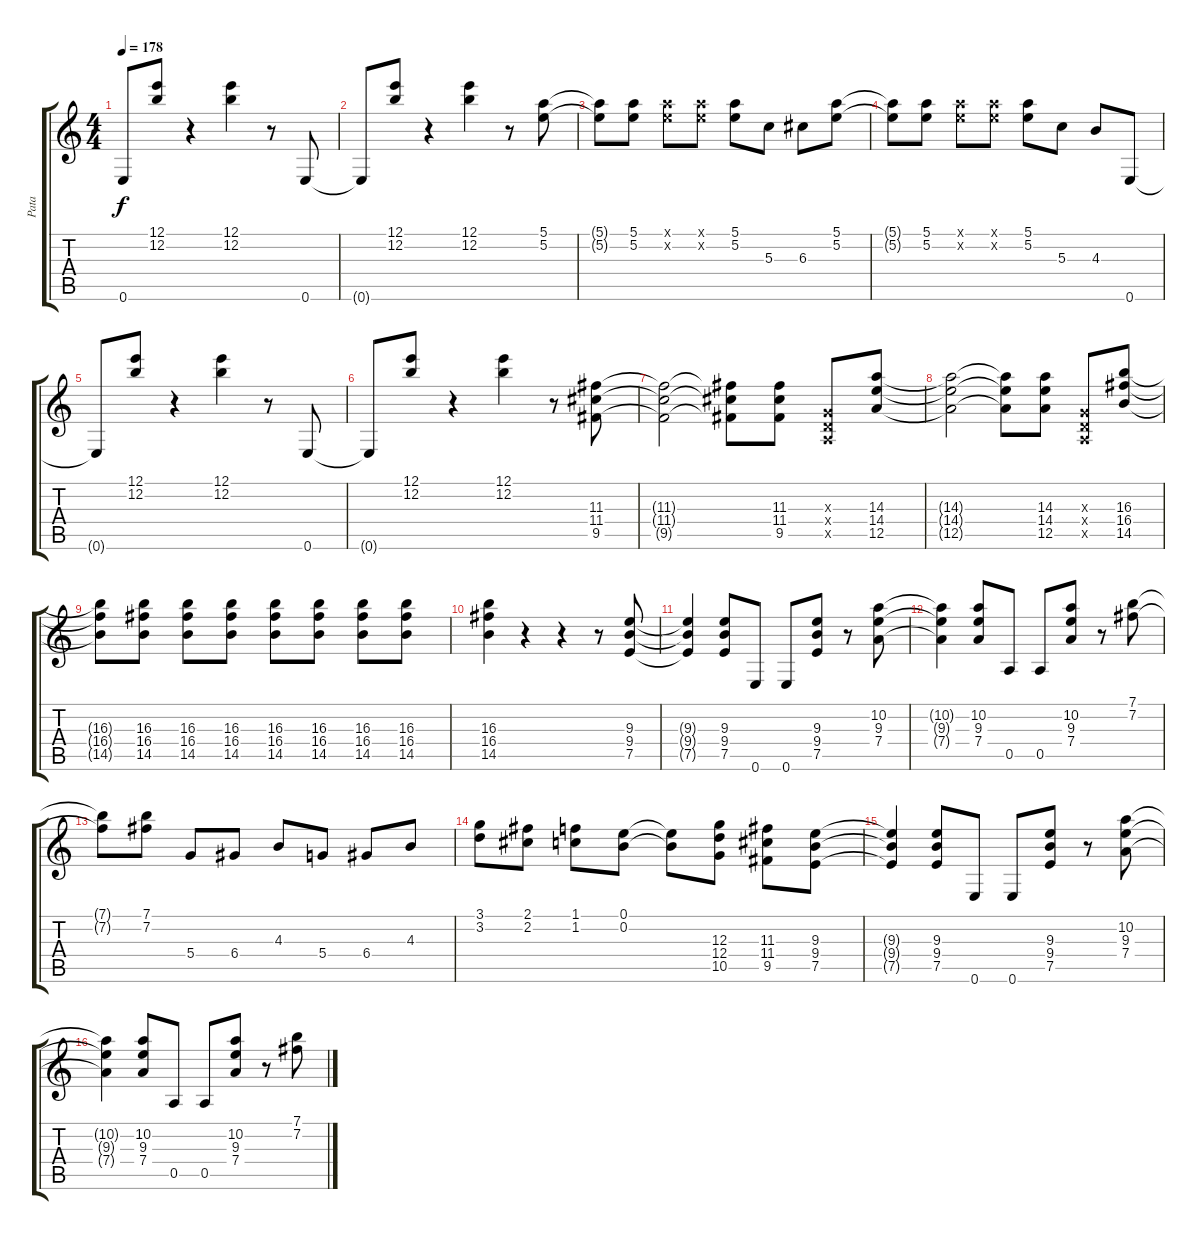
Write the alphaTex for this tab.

\track ("Pata" "Pata") {instrument distortionguitar}
\staff {score tabs}
\tuning (E4 B3 G3 D3 A2 E2) {hide}
\ts (4 4)
\tempo 178
\clef g2
\ks c
0.6{t}.8{dy f} (12.1 12.2).8 r.4 (12.1 12.2).4 r.8 0.6.8 |
0.6{t}.8 (12.1 12.2).8 r.4 (12.1 12.2).4 r.8 (5.1 5.2).8 |
(5.1{t} 5.2{t}).8 (5.1 5.2).8 (5.1{x} 5.2{x}).8 (5.1{x} 5.2{x}).8 (5.1 5.2).8 5.3.8 6.3.8 (5.1 5.2).8 |
(5.1{t} 5.2{t}).8 (5.1 5.2).8 (5.1{x} 5.2{x}).8 (5.1{x} 5.2{x}).8 (5.1 5.2).8 5.3.8 4.3.8 0.6.8 |
0.6{t}.8 (12.1 12.2).8 r.4 (12.1 12.2).4 r.8 0.6.8 |
0.6{t}.8 (12.1 12.2).8 r.4 (12.1 12.2).4 r.8 (11.3 11.4 9.5).8 |
(11.3{t} 11.4{t} 9.5{t}).2 (11.3{t} 11.4{t} 9.5{t}).8 (11.3 11.4 9.5).8 (0.3{x} 0.4{x} 0.5{x}).8 (14.3 14.4 12.5).8 |
(14.3{t} 14.4{t} 12.5{t}).2 (14.3{t} 14.4{t} 12.5{t}).8 (14.3 14.4 12.5).8 (0.3{x} 0.4{x} 0.5{x}).8 (16.3 16.4 14.5).8 |
(16.3{t} 16.4{t} 14.5{t}).8 (16.3 16.4 14.5).8 (16.3 16.4 14.5).8 (16.3 16.4 14.5).8 (16.3 16.4 14.5).8 (16.3 16.4 14.5).8 (16.3 16.4 14.5).8 (16.3 16.4 14.5).8 |
(16.3 16.4 14.5).4 r.4 r.4 r.8 (9.3 9.4 7.5).8 |
(9.3{t} 9.4{t} 7.5{t}).4 (9.3 9.4 7.5).8 0.6.8 0.6.8 (9.3 9.4 7.5).8 r.8 (10.2 9.3 7.4).8 |
(10.2{t} 9.3{t} 7.4{t}).4 (10.2 9.3 7.4).8 0.5.8 0.5.8 (10.2 9.3 7.4).8 r.8 (7.1 7.2).8 |
(7.1{t} 7.2{t}).8 (7.1 7.2).8 5.4.8 6.4.8 4.3.8 5.4.8 6.4.8 4.3.8 |
(3.1 3.2).8 (2.1 2.2).8 (1.1 1.2).8 (0.1 0.2).8 (0.1{t} 0.2{t}).8 (12.3 12.4 10.5).8 (11.3 11.4 9.5).8 (9.3 9.4 7.5).8 |
(9.3{t} 9.4{t} 7.5{t}).4 (9.3 9.4 7.5).8 0.6.8 0.6.8 (9.3 9.4 7.5).8 r.8 (10.2 9.3 7.4).8 |
(10.2{t} 9.3{t} 7.4{t}).4 (10.2 9.3 7.4).8 0.5.8 0.5.8 (10.2 9.3 7.4).8 r.8 (7.1 7.2).8
